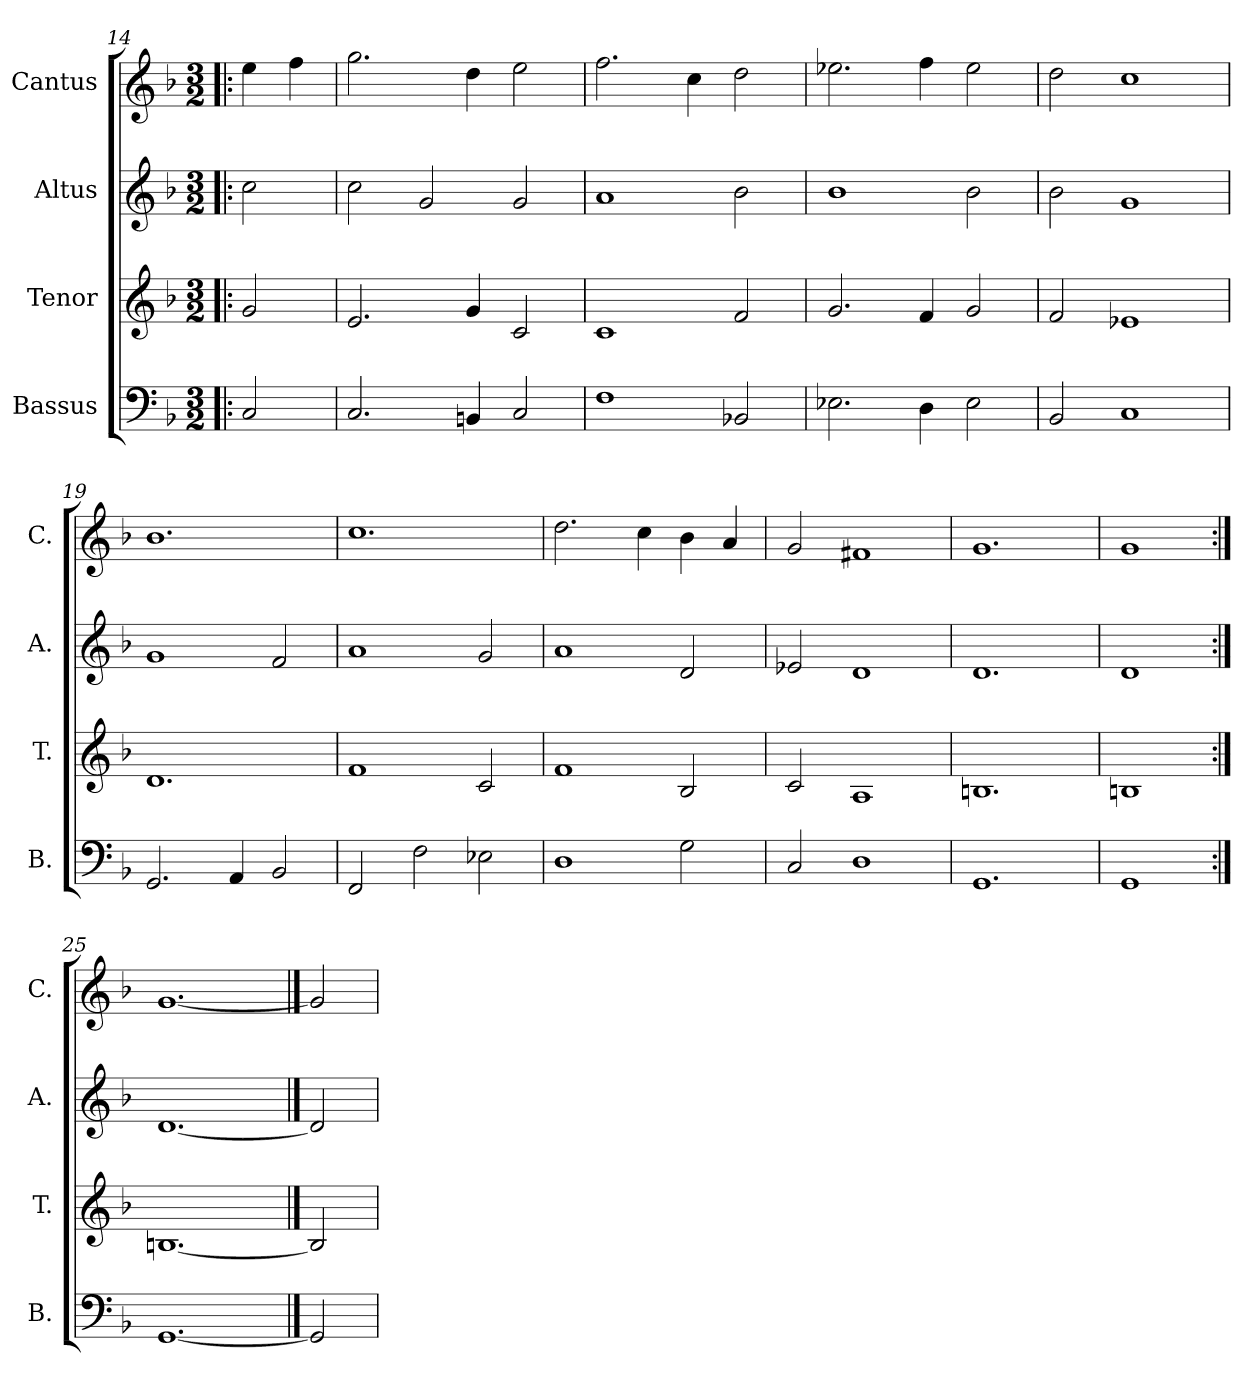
**kern	**kern	**kern	**kern
*part4	*part3	*part2	*part1
*staff4	*staff3	*staff2	*staff1
*I"Bassus	*I"Tenor	*I"Altus	*I"Cantus
*I'B.	*I'T.	*I'A.	*I'C.
*clefF4	*clefG2	*clefG2	*clefG2
*k[b-]	*k[b-]	*k[b-]	*k[b-]
*F:	*F:	*F:	*F:
*M3/2	*M3/2	*M3/2	*M3/2
=14!|:	=14!|:	=14!|:	=14!|:
2C/	2g/	2cc\	4ee\
.	.	.	4ff\
=15	=15	=15	=15
2.C/	2.e/	2cc\	2.gg\
.	.	2g/	.
4BBn/	4g/	.	4dd\
2C/	2c/	2g/	2ee\
=16	=16	=16	=16
1F\	1c/	1a/	2.ff\
.	.	.	4cc\
2BB-X/	2f/	2b-\	2dd\
=17	=17	=17	=17
2.E-X\	2.g/	1b-\	2.ee-X\
4D\	4f/	.	4ff\
2E-\	2g/	2b-\	2ee-\
!!LO:LB:g=z
=18	=18	=18	=18
2BB-/	2f/	2b-\	2dd\
1C/	1e-X/	1g/	1cc\
=19	=19	=19	=19
2.GG/	1.d/	1g/	1.b-\
4AA/	.	.	.
2BB-/	.	2f/	.
=20	=20	=20	=20
2FF/	1f/	1a/	1.cc\
2F\	.	.	.
2E-X\	2c/	2g/	.
=21	=21	=21	=21
1D\	1f/	1a/	2.dd\
.	.	.	4cc\
2G\	2B-/	2d/	4b-\
.	.	.	4a/
=22	=22	=22	=22
2C/	2c/	2e-X/	2g/
1D\	1A/	1d/	1f#X/
=23	=23	=23	=23
1.GG/	1.Bn/	1.d/	1.g/
=24	=24	=24	=24
1GG/	1Bn/	1d/	1g/
=25:|!	=25:|!	=25:|!	=25:|!
[1.GG/	[1.Bn/	[1.d/	[1.g/
==26	==26	==26	==26
2GG/]	2B/]	2d/]	2g/]
=	=	=	=
*-	*-	*-	*-
